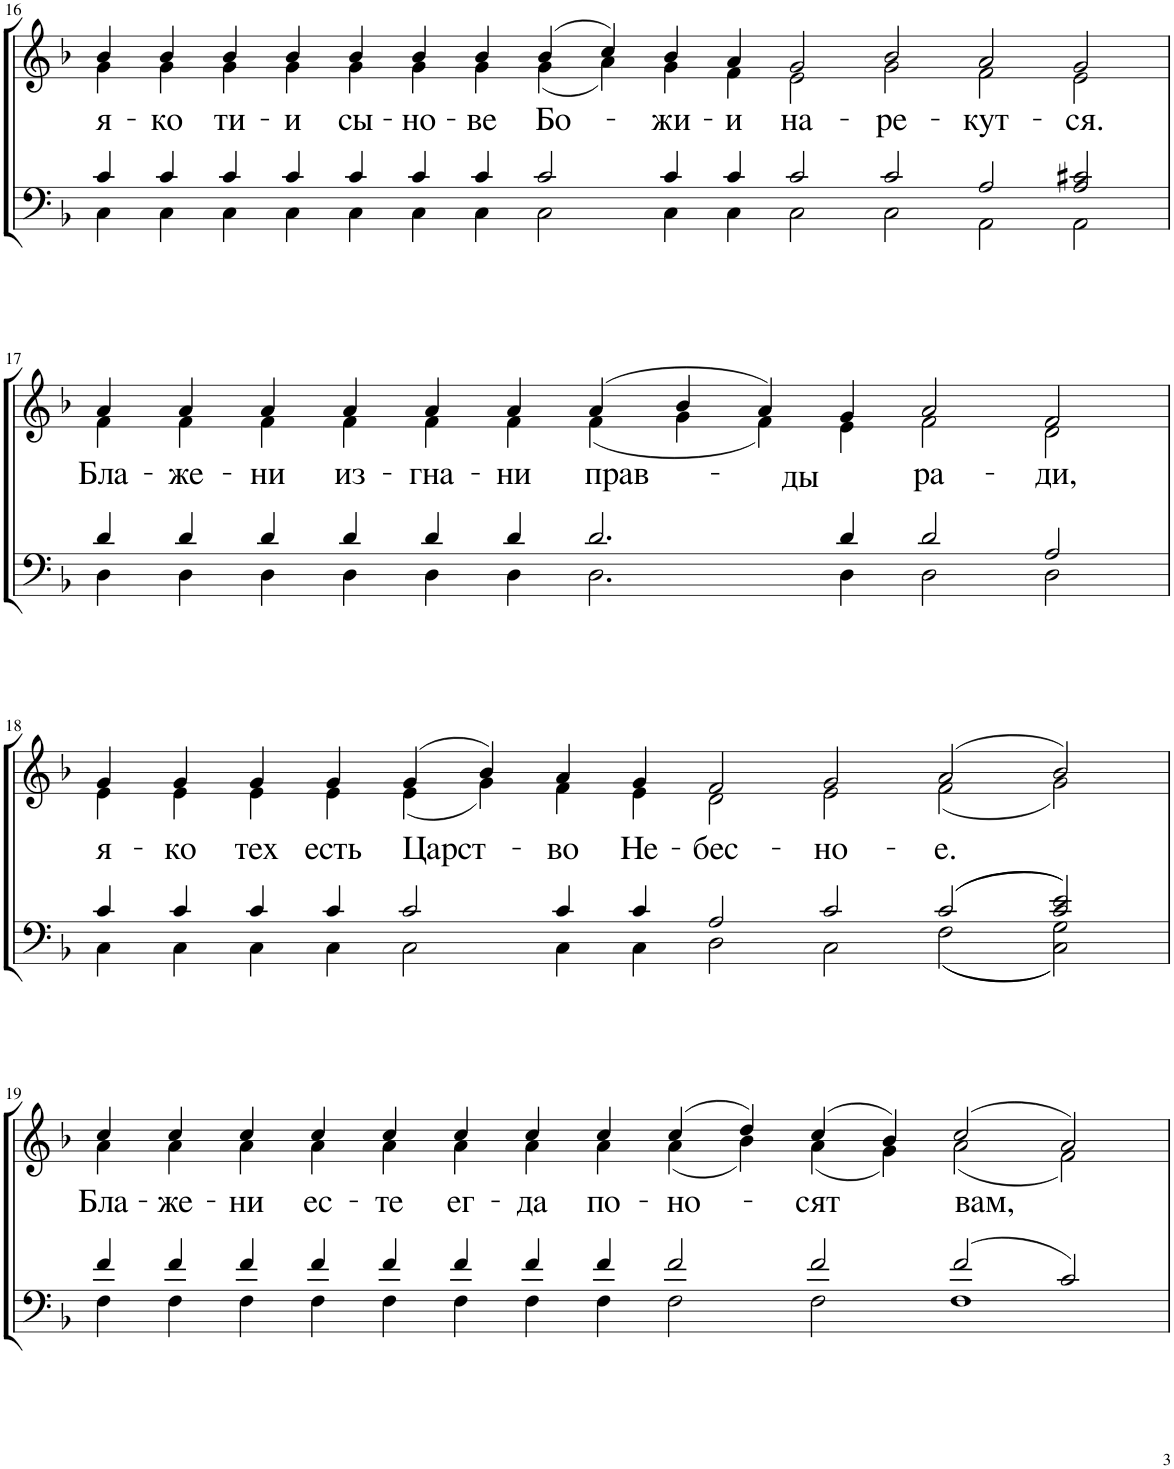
**kern	**kern	**text
*part2	*part1	*part1
*staff2	*staff1	*staff1
*I"T Б	*I"C A	*
!!LO:PB:g=z
*clefF4	*clefG2	*
*k[b-]	*k[b-]	*
*M19/4	*M19/4	*
=16	=16	=16
*^	*^	*
!	!	!	!	!LO:LY:b
4c/	4C\	4b-/	4g\	я-
!	!	!	!	!LO:LY:b
4c/	4C\	4b-/	4g\	-ко
!	!	!	!	!LO:LY:b
4c/	4C\	4b-/	4g\	ти-
!	!	!	!	!LO:LY:b
4c/	4C\	4b-/	4g\	-и
!	!	!	!	!LO:LY:b
4c/	4C\	4b-/	4g\	сы-
!	!	!	!	!LO:LY:b
4c/	4C\	4b-/	4g\	-но-
!	!	!	!	!LO:LY:b
4c/	4C\	4b-/	4g\	-ве
!	!	!	!	!LO:LY:b
2c/	2C\	(4b-/	(4g\	Бо-
.	.	4cc/)	4a\)	.
!	!	!	!	!LO:LY:b
4c/	4C\	4b-/	4g\	жи-
!	!	!	!	!LO:LY:b
4c/	4C\	4a/	4f\	-и
!	!	!	!	!LO:LY:b
2c/	2C\	2g/	2e\	на-
!	!	!	!	!LO:LY:b
2c/	2C\	2b-/	2g\	-ре-
!	!	!	!	!LO:LY:b
2A/	2AA\	2a/	2f\	-кут-
!	!	!	!	!LO:LY:b
2A/ 2c#X/	2AA\	2g/	2e\	-ся.
!!LO:LB:g=z	!!
=17	=17	=17	=17	=17
*M14/4	*	*M14/4	*	*
!	!	!	!	!LO:LY:b
4d/	4D\	4a/	4f\	Бла-
!	!	!	!	!LO:LY:b
4d/	4D\	4a/	4f\	-же-
!	!	!	!	!LO:LY:b
4d/	4D\	4a/	4f\	-ни
!	!	!	!	!LO:LY:b
4d/	4D\	4a/	4f\	из-
!	!	!	!	!LO:LY:b
4d/	4D\	4a/	4f\	-гна-
!	!	!	!	!LO:LY:b
4d/	4D\	4a/	4f\	-ни
!	!	!	!	!LO:LY:b
2.d/	2.D\	(4a/	(4f\	прав-
.	.	4b-/	4g\	.
!	!	!	!	!LO:LY:b
.	.	4a/)	4f\)	-ды
4d/	4D\	4g/	4e\	.
!	!	!	!	!LO:LY:b
2d/	2D\	2a/	2f\	ра-
!	!	!	!	!LO:LY:b
2A/	2D\	2f/	2d\	-ди,
!!LO:LB:g=z	!!
=18	=18	=18	=18	=18
*M16/4	*	*M16/4	*	*
!	!	!	!	!LO:LY:b
4c/	4C\	4g/	4e\	я-
!	!	!	!	!LO:LY:b
4c/	4C\	4g/	4e\	-ко
!	!	!	!	!LO:LY:b
4c/	4C\	4g/	4e\	тех
!	!	!	!	!LO:LY:b
4c/	4C\	4g/	4e\	есть
!	!	!	!	!LO:LY:b
2c/	2C\	(4g/	(4e\	Царст-
.	.	4b-/)	4g\)	.
!	!	!	!	!LO:LY:b
4c/	4C\	4a/	4f\	во
!	!	!	!	!LO:LY:b
4c/	4C\	4g/	4e\	Не-
!	!	!	!	!LO:LY:b
2A/	2D\	2f/	2d\	-бес-
!	!	!	!	!LO:LY:b
2c/	2C\	2g/	2e\	-но-
!	!	!	!	!LO:LY:b
((2c/	((2F\	(2a/	(2f\	-е.
2c/ 2e/))	2C\ 2G\))	2b-/)	2g\)	.
!!LO:LB:g=z	!!
=19	=19	=19	=19	=19
!	!	!	!	!LO:LY:b
4f/	4F\	4cc/	4a\	Бла-
!	!	!	!	!LO:LY:b
4f/	4F\	4cc/	4a\	-же-
!	!	!	!	!LO:LY:b
4f/	4F\	4cc/	4a\	-ни
!	!	!	!	!LO:LY:b
4f/	4F\	4cc/	4a\	ес-
!	!	!	!	!LO:LY:b
4f/	4F\	4cc/	4a\	-те
!	!	!	!	!LO:LY:b
4f/	4F\	4cc/	4a\	ег-
!	!	!	!	!LO:LY:b
4f/	4F\	4cc/	4a\	-да
!	!	!	!	!LO:LY:b
4f/	4F\	4cc/	4a\	по-
!	!	!	!	!LO:LY:b
2f/	2F\	(4cc/	(4a\	-но-
.	.	4dd/)	4b-\)	.
!	!	!	!	!LO:LY:b
2f/	2F\	(4cc/	(4a\	сят
.	.	4b-/)	4g\)	.
!	!	!	!	!LO:LY:b
(2f/	1F	(2cc/	(2a\	вам,
2c/)	.	2a/)	2f\)	.
*v	*v	*	*	*
*	*v	*v	*
=	=	=
*-	*-	*-
